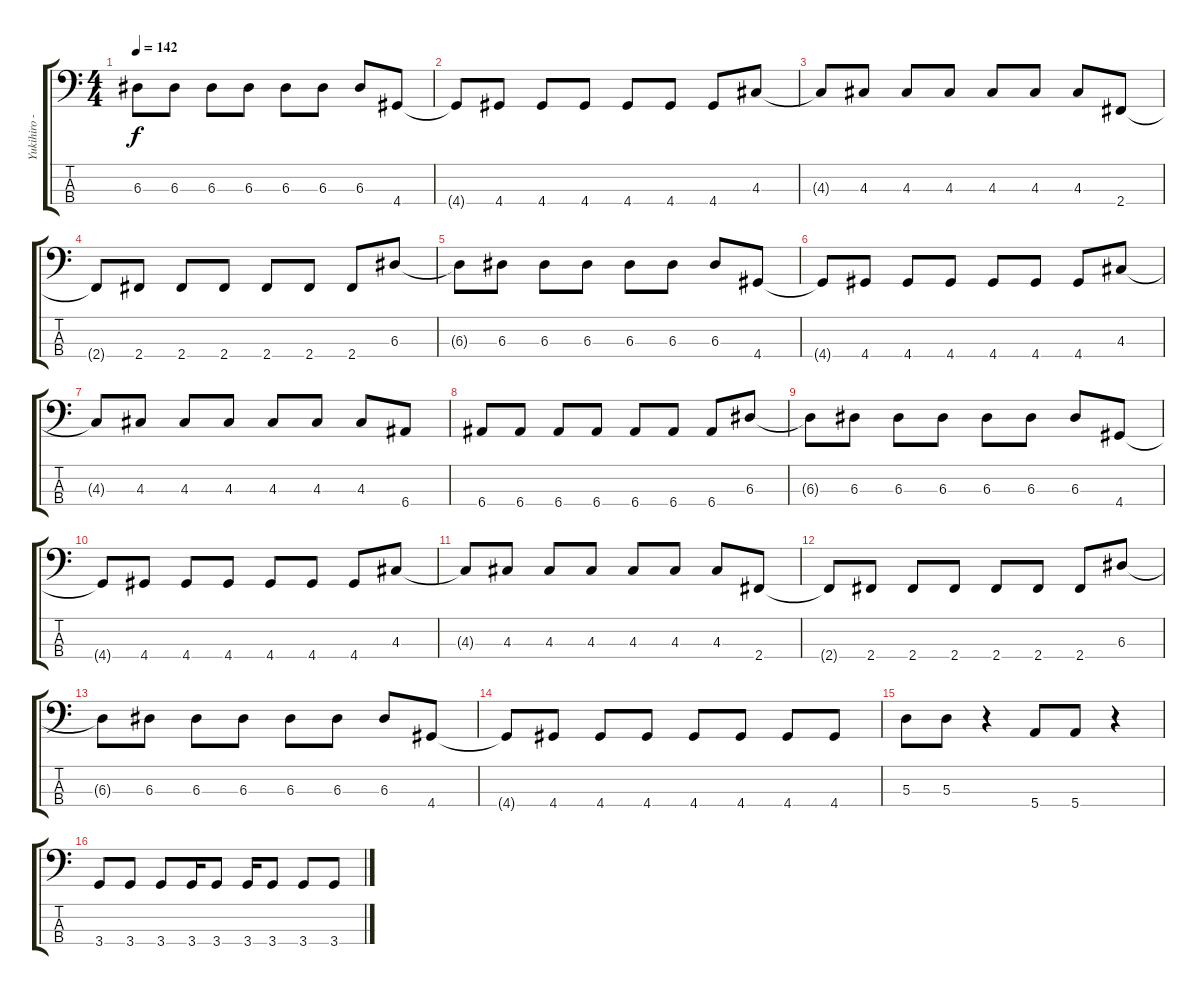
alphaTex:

\track ("Yukihiro - Bass" "Yukihiro -") {instrument electricbasspick}
\staff {score tabs}
\tuning (G2 D2 A1 E1) {hide}
\ts (4 4)
\tempo 142
\clef f4
\ks c
6.3{t}.8{dy f} 6.3.8 6.3.8 6.3.8 6.3.8 6.3.8 6.3.8 4.4.8 |
4.4{t}.8 4.4.8 4.4.8 4.4.8 4.4.8 4.4.8 4.4.8 4.3.8 |
4.3{t}.8 4.3.8 4.3.8 4.3.8 4.3.8 4.3.8 4.3.8 2.4.8 |
2.4{t}.8 2.4.8 2.4.8 2.4.8 2.4.8 2.4.8 2.4.8 6.3.8 |
6.3{t}.8 6.3.8 6.3.8 6.3.8 6.3.8 6.3.8 6.3.8 4.4.8 |
4.4{t}.8 4.4.8 4.4.8 4.4.8 4.4.8 4.4.8 4.4.8 4.3.8 |
4.3{t}.8 4.3.8 4.3.8 4.3.8 4.3.8 4.3.8 4.3.8 6.4.8 |
6.4.8 6.4.8 6.4.8 6.4.8 6.4.8 6.4.8 6.4.8 6.3.8 |
6.3{t}.8 6.3.8 6.3.8 6.3.8 6.3.8 6.3.8 6.3.8 4.4.8 |
4.4{t}.8 4.4.8 4.4.8 4.4.8 4.4.8 4.4.8 4.4.8 4.3.8 |
4.3{t}.8 4.3.8 4.3.8 4.3.8 4.3.8 4.3.8 4.3.8 2.4.8 |
2.4{t}.8 2.4.8 2.4.8 2.4.8 2.4.8 2.4.8 2.4.8 6.3.8 |
6.3{t}.8 6.3.8 6.3.8 6.3.8 6.3.8 6.3.8 6.3.8 4.4.8 |
4.4{t}.8 4.4.8 4.4.8 4.4.8 4.4.8 4.4.8 4.4.8 4.4.8 |
5.3.8 5.3.8 r.4 5.4.8 5.4.8 r.4 |
3.4.8 3.4.8 3.4.8 3.4.16 3.4.8 3.4.16 3.4.8 3.4.8 3.4.8
